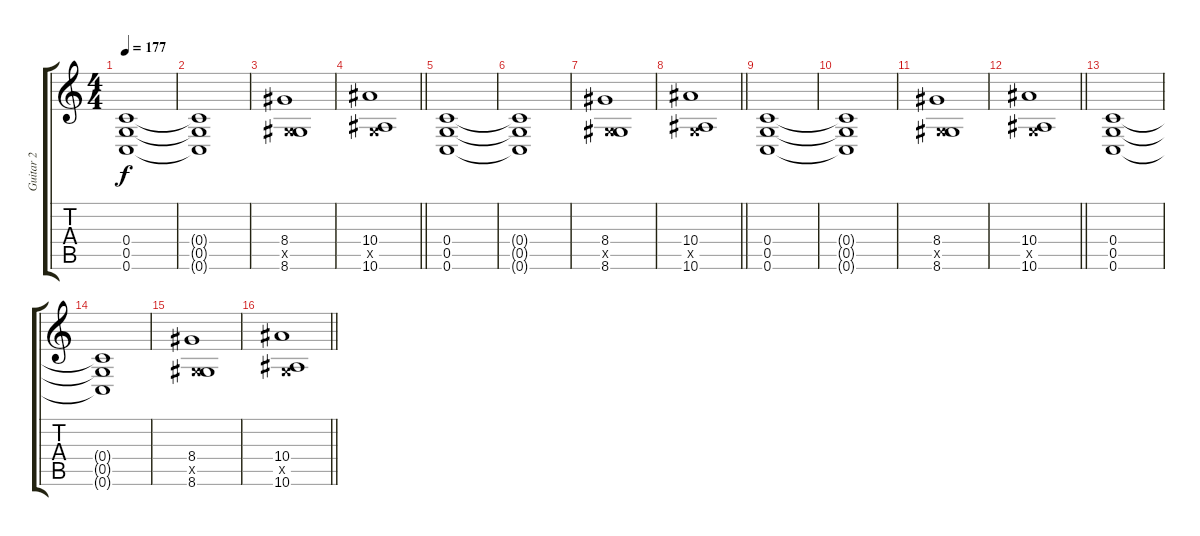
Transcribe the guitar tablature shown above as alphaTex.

\track ("Guitar 2" "Guitar 2") {instrument distortionguitar}
\staff {score tabs}
\tuning (D4 A3 F3 C3 G2 C2) {hide}
\ts (4 4)
\section ("" "")
\tempo 177
\clef g2
\ks c
(0.4 0.5 0.6).1{dy f} |
(0.4{t} 0.5{t} 0.6{t}).1 |
(8.4 0.5{x} 8.6).1 |
\barLineRight lightlight
(10.4 0.5{x} 10.6).1 |
(0.4 0.5 0.6).1 |
(0.4{t} 0.5{t} 0.6{t}).1 |
(8.4 0.5{x} 8.6).1 |
\barLineRight lightlight
(10.4 0.5{x} 10.6).1 |
\section ("" "")
(0.4 0.5 0.6).1 |
(0.4{t} 0.5{t} 0.6{t}).1 |
(8.4 0.5{x} 8.6).1 |
\barLineRight lightlight
(10.4 0.5{x} 10.6).1 |
(0.4 0.5 0.6).1 |
(0.4{t} 0.5{t} 0.6{t}).1 |
(8.4 0.5{x} 8.6).1 |
\barLineRight lightlight
(10.4 0.5{x} 10.6).1
